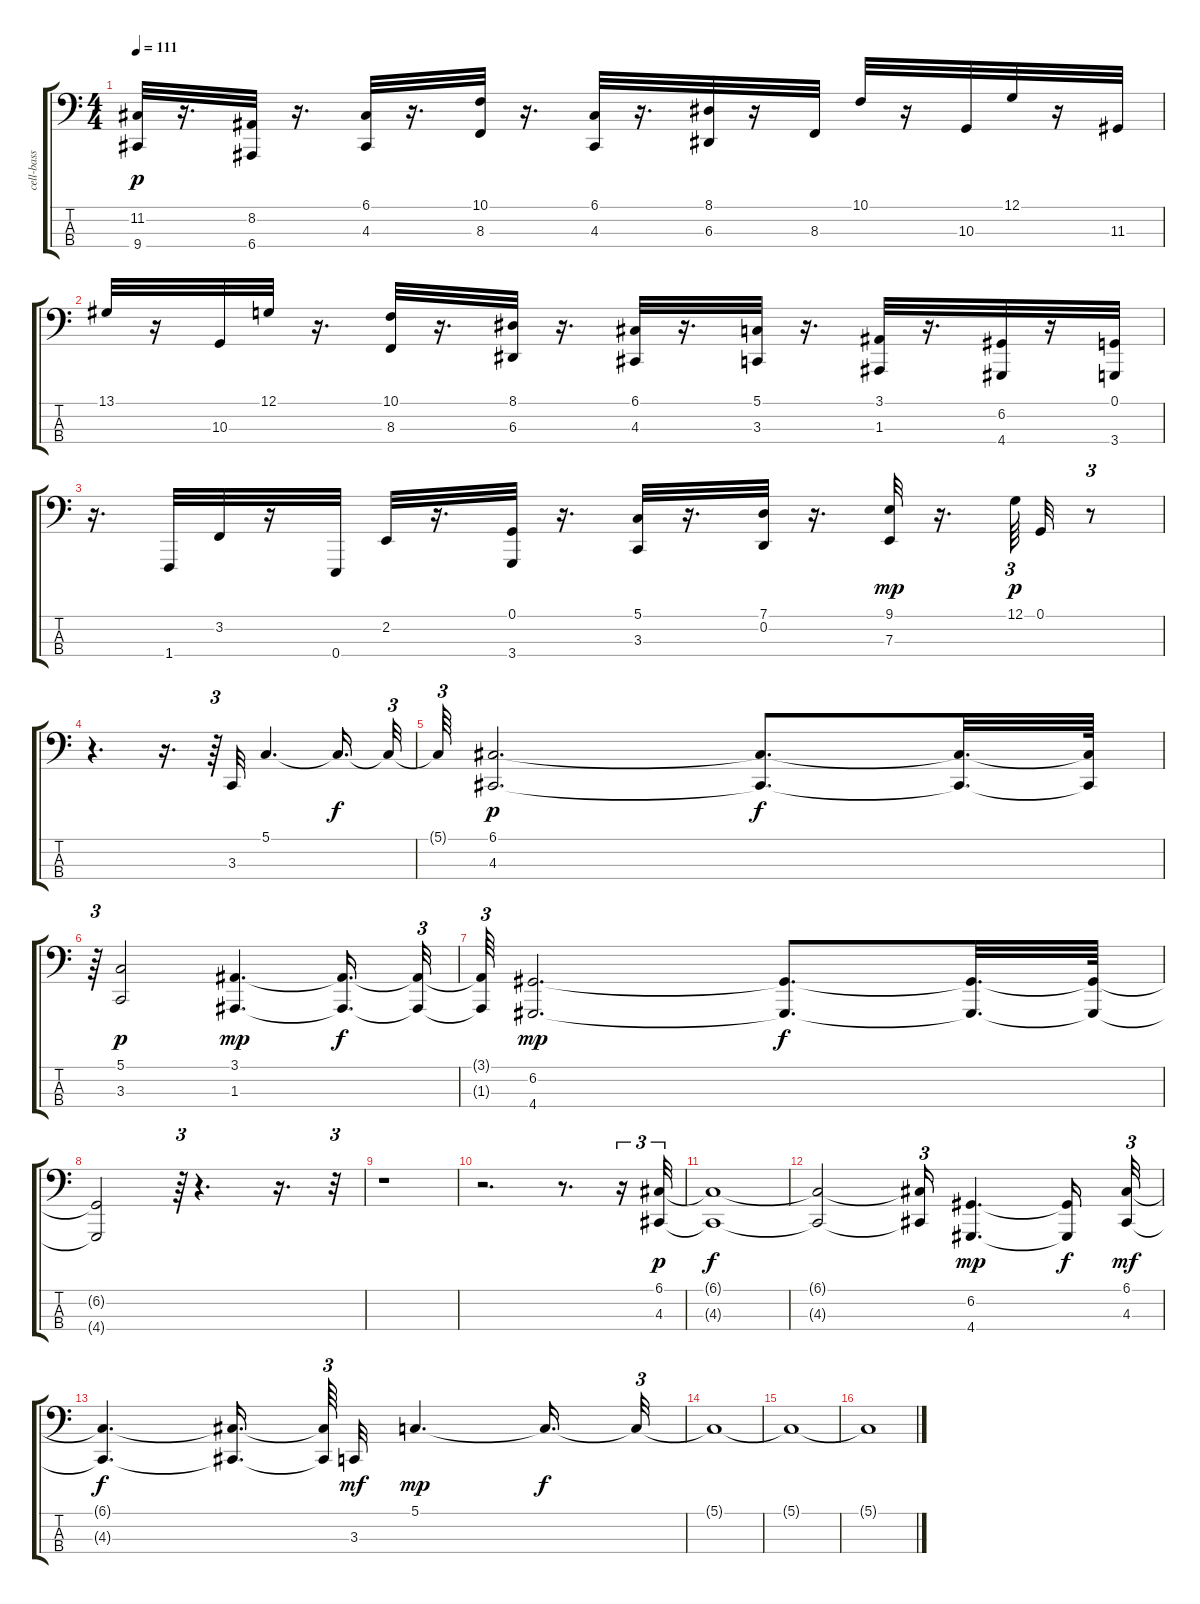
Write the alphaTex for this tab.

\track ("cell-bass" "cell-bass") {instrument stringensemble2}
\staff {score tabs}
\tuning (G2 D2 A1 E1) {hide}
\ts (4 4)
\tempo 111
\clef f4
\ks c
(11.2 9.4).32{dy p} r.16{d} (8.2 6.4).32 r.16{d} (6.1 4.3).32 r.16{d} (10.1 8.3).32 r.16{d} (6.1 4.3).32 r.16{d} (8.1 6.3).32 r.16 8.3.32 10.1.32 r.16 10.3.32 12.1.32 r.16 11.3.32 |
13.1.32 r.16 10.3.32 12.1.32 r.16{d} (10.1 8.3).32 r.16{d} (8.1 6.3).32 r.16{d} (6.1 4.3).32 r.16{d} (5.1 3.3).32 r.16{d} (3.1 1.3).32{instrument pizzicatostrings} r.16{d} (6.2 4.4).32 r.16 (0.1 3.4).32 |
r.16{d} 1.4.32 3.2.32 r.16 0.4.32 2.2.32 r.16{d} (0.1 3.4).32 r.16{d} (5.1 3.3).32 r.16{d} (7.1 0.2).32 r.16{d} (9.1 7.3).32{dy mp} r.16{d} 12.1.64{tu (3 2) dy p} 0.1.32 r.8{tu (3 2)} |
r.4{d} r.16{d} r.64{tu (3 2)} 3.3.32{instrument stringensemble2} 5.1.4{d} 5.1{t}.16{d dy f} 5.1{t}.32{tu (3 2)} |
5.1{t}.64{tu (3 2)} (6.1 4.3).2{d dy p} (6.1{t} 4.3{t}).8{d dy f} (6.1{t} 4.3{t}).32{d} (6.1{t} 4.3{t}).64 |
r.64{tu (3 2)} (5.1 3.3).2{dy p} (3.1 1.3).4{d dy mp} (3.1{t} 1.3{t}).16{d dy f} (3.1{t} 1.3{t}).32{tu (3 2)} |
(3.1{t} 1.3{t}).64{tu (3 2)} (6.2 4.4).2{d dy mp} (6.2{t} 4.4{t}).8{d dy f} (6.2{t} 4.4{t}).32{d} (6.2{t} 4.4{t}).64 |
(6.2{t} 4.4{t}).2 r.64{tu (3 2)} r.4{d} r.16{d} r.32{tu (3 2)} |
r.1 |
r.2{d} r.8{d} r.16{tu (3 2)} (6.1 4.3).32{tu (3 2) dy p} |
(6.1{t} 4.3{t}).1{dy f} |
(6.1{t} 4.3{t}).2 (6.1{t} 4.3{t}).16{tu (3 2)} (6.2 4.4).4{d dy mp} (6.2{t} 4.4{t}).16{dy f} (6.1 4.3).32{tu (3 2) dy mf} |
(6.1{t} 4.3{t}).4{d dy f} (6.1{t} 4.3{t}).16{d beam splitsecondary} (6.1{t} 4.3{t}).64{tu (3 2)} 3.3.32{dy mf} 5.1.4{d dy mp} 5.1{t}.16{d dy f} 5.1{t}.32{tu (3 2)} |
5.1{t}.1 |
5.1{t}.1 |
5.1{t}.1
